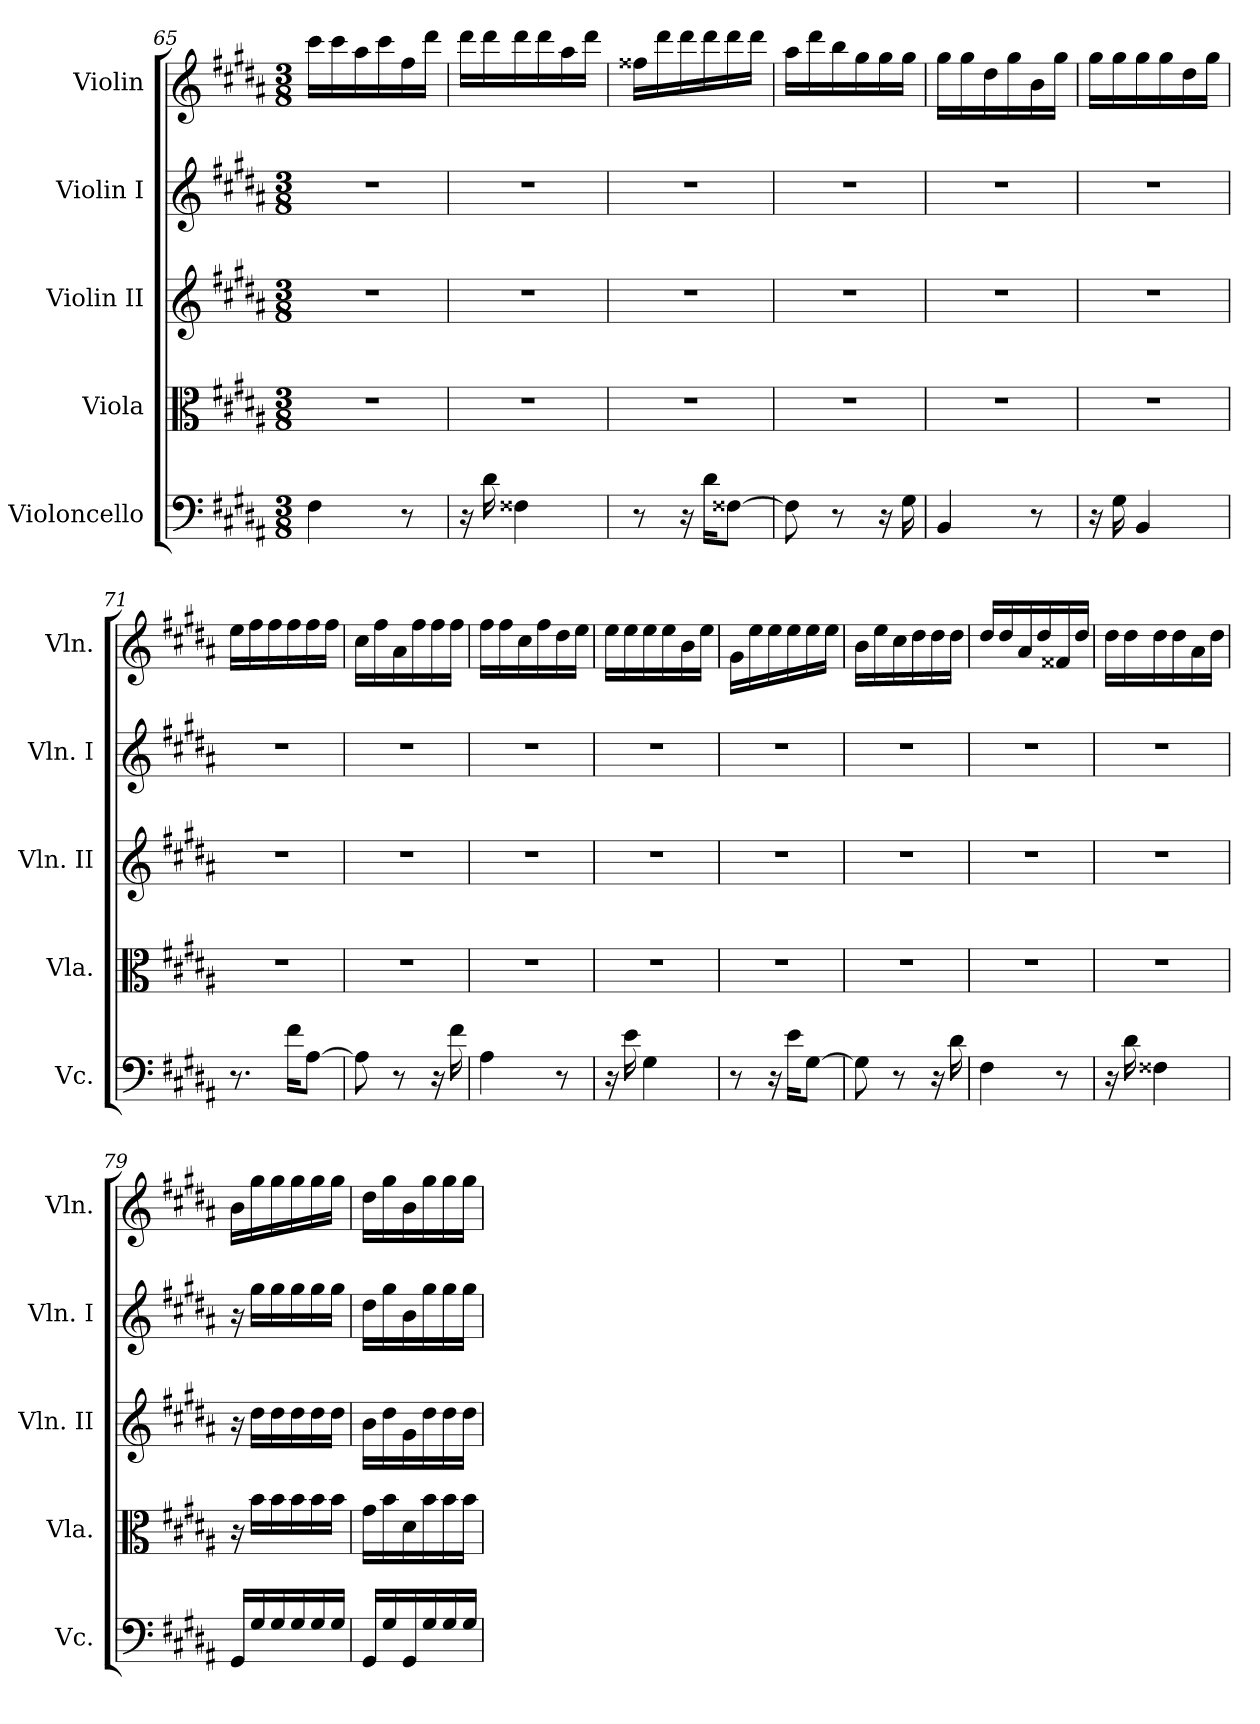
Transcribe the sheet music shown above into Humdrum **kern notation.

**kern	**kern	**kern	**kern	**kern
*part5	*part4	*part3	*part2	*part1
*staff5	*staff4	*staff3	*staff2	*staff1
*I"Violoncello	*I"Viola	*I"Violin II	*I"Violin I	*I"Violin
*I'Vc.	*I'Vla.	*I'Vln. II	*I'Vln. I	*I'Vln.
*clefF4	*clefC3	*clefG2	*clefG2	*clefG2
*k[f#c#g#d#a#]	*k[f#c#g#d#a#]	*k[f#c#g#d#a#]	*k[f#c#g#d#a#]	*k[f#c#g#d#a#]
*M3/8	*M3/8	*M3/8	*M3/8	*M3/8
=65	=65	=65	=65	=65
4F#\	4.r	4.r	4.r	16ccc#\LL
.	.	.	.	16ccc#\
.	.	.	.	16aa#\
.	.	.	.	16ccc#\
8r	.	.	.	16ff#\
.	.	.	.	16ddd#\JJ
!!LO:LB:g=z
=66	=66	=66	=66	=66
16r	4.r	4.r	4.r	16ddd#\LL
16d#\	.	.	.	16ddd#\
4F##X\	.	.	.	16ddd#\
.	.	.	.	16ddd#\
.	.	.	.	16aa#\
.	.	.	.	16ddd#\JJ
=67	=67	=67	=67	=67
8r	4.r	4.r	4.r	16ff##X\LL
.	.	.	.	16ddd#\
16r	.	.	.	16ddd#\
16d#\KL	.	.	.	16ddd#\
[8F##X\J	.	.	.	16ddd#\
.	.	.	.	16ddd#\JJ
=68	=68	=68	=68	=68
8F##\]	4.r	4.r	4.r	16aa#\LL
.	.	.	.	16ddd#\
8r	.	.	.	16bb\
.	.	.	.	16gg#\
16r	.	.	.	16gg#\
16G#\	.	.	.	16gg#\JJ
=69	=69	=69	=69	=69
4BB/	4.r	4.r	4.r	16gg#\LL
.	.	.	.	16gg#\
.	.	.	.	16dd#\
.	.	.	.	16gg#\
8r	.	.	.	16b\
.	.	.	.	16gg#\JJ
=70	=70	=70	=70	=70
16r	4.r	4.r	4.r	16gg#\LL
16G#\	.	.	.	16gg#\
4BB/	.	.	.	16gg#\
.	.	.	.	16gg#\
.	.	.	.	16dd#\
.	.	.	.	16gg#\JJ
!!LO:PB:g=z
=71	=71	=71	=71	=71
8.r	4.r	4.r	4.r	16ee\LL
.	.	.	.	16ff#\
.	.	.	.	16ff#\
16f#\KL	.	.	.	16ff#\
[8A#\J	.	.	.	16ff#\
.	.	.	.	16ff#\JJ
=72	=72	=72	=72	=72
8A#\]	4.r	4.r	4.r	16cc#\LL
.	.	.	.	16ff#\
8r	.	.	.	16a#\
.	.	.	.	16ff#\
16r	.	.	.	16ff#\
16f#\	.	.	.	16ff#\JJ
=73	=73	=73	=73	=73
4A#\	4.r	4.r	4.r	16ff#\LL
.	.	.	.	16ff#\
.	.	.	.	16cc#\
.	.	.	.	16ff#\
8r	.	.	.	16dd#\
.	.	.	.	16ee\JJ
=74	=74	=74	=74	=74
16r	4.r	4.r	4.r	16ee\LL
16e\	.	.	.	16ee\
4G#\	.	.	.	16ee\
.	.	.	.	16ee\
.	.	.	.	16b\
.	.	.	.	16ee\JJ
=75	=75	=75	=75	=75
8r	4.r	4.r	4.r	16g#\LL
.	.	.	.	16ee\
16r	.	.	.	16ee\
16e\KL	.	.	.	16ee\
[8G#\J	.	.	.	16ee\
.	.	.	.	16ee\JJ
!!LO:LB:g=z
=76	=76	=76	=76	=76
8G#\]	4.r	4.r	4.r	16b\LL
.	.	.	.	16ee\
8r	.	.	.	16cc#\
.	.	.	.	16dd#\
16r	.	.	.	16dd#\
16d#\	.	.	.	16dd#\JJ
=77	=77	=77	=77	=77
4F#\	4.r	4.r	4.r	16dd#/LL
.	.	.	.	16dd#/
.	.	.	.	16a#/
.	.	.	.	16dd#/
8r	.	.	.	16f##X/
.	.	.	.	16dd#/JJ
=78	=78	=78	=78	=78
16r	4.r	4.r	4.r	16dd#\LL
16d#\	.	.	.	16dd#\
4F##X\	.	.	.	16dd#\
.	.	.	.	16dd#\
.	.	.	.	16a#\
.	.	.	.	16dd#\JJ
=79	=79	=79	=79	=79
16GG#/LL	16r	16r	16r	16b\LL
16G#/	16b\LL	16dd#\LL	16gg#\LL	16gg#\
16G#/	16b\	16dd#\	16gg#\	16gg#\
16G#/	16b\	16dd#\	16gg#\	16gg#\
16G#/	16b\	16dd#\	16gg#\	16gg#\
16G#/JJ	16b\JJ	16dd#\JJ	16gg#\JJ	16gg#\JJ
=80	=80	=80	=80	=80
16GG#/LL	16g#\LL	16b\LL	16dd#\LL	16dd#\LL
16G#/	16b\	16dd#\	16gg#\	16gg#\
16GG#/	16d#\	16g#\	16b\	16b\
16G#/	16b\	16dd#\	16gg#\	16gg#\
16G#/	16b\	16dd#\	16gg#\	16gg#\
16G#/JJ	16b\JJ	16dd#\JJ	16gg#\JJ	16gg#\JJ
=	=	=	=	=
*-	*-	*-	*-	*-
